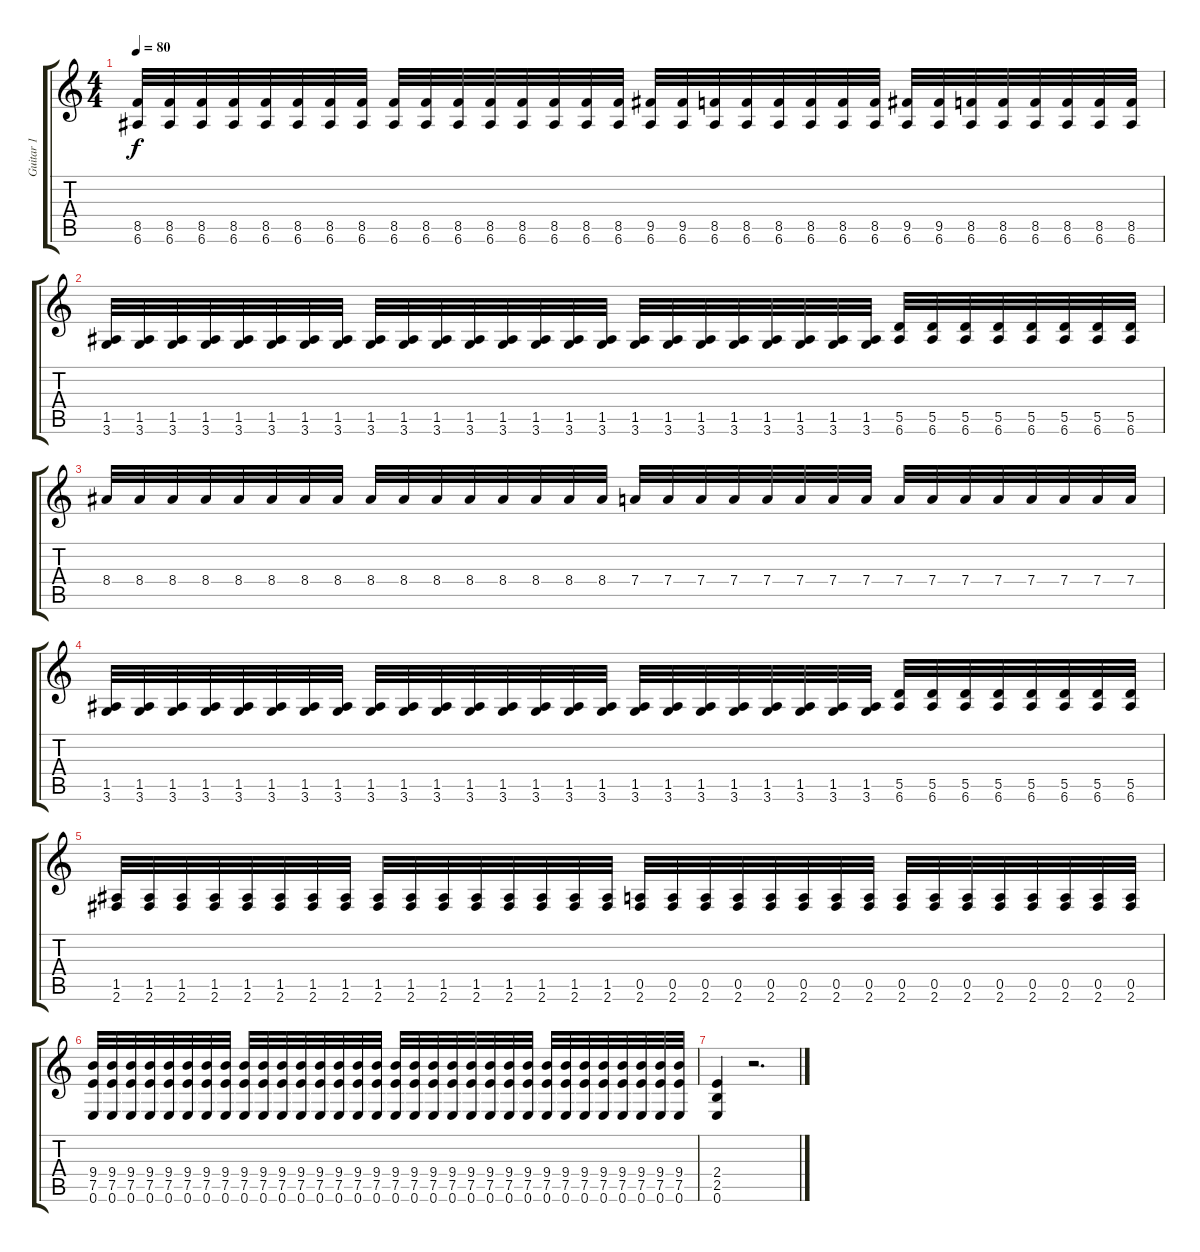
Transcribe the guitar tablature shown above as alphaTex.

\track ("Guitar 1" "Guitar 1") {instrument distortionguitar}
\staff {score tabs}
\tuning (E4 B3 G3 D3 A2 E2) {hide}
\ts (4 4)
\tempo 80
\clef g2
\ks c
(8.5 6.6).32{dy f} (8.5 6.6).32 (8.5 6.6).32 (8.5 6.6).32 (8.5 6.6).32 (8.5 6.6).32 (8.5 6.6).32 (8.5 6.6).32 (8.5 6.6).32 (8.5 6.6).32 (8.5 6.6).32 (8.5 6.6).32 (8.5 6.6).32 (8.5 6.6).32 (8.5 6.6).32 (8.5 6.6).32 (9.5 6.6).32 (9.5 6.6).32 (8.5 6.6).32 (8.5 6.6).32 (8.5 6.6).32 (8.5 6.6).32 (8.5 6.6).32 (8.5 6.6).32 (9.5 6.6).32 (9.5 6.6).32 (8.5 6.6).32 (8.5 6.6).32 (8.5 6.6).32 (8.5 6.6).32 (8.5 6.6).32 (8.5 6.6).32 |
(1.5 3.6).32 (1.5 3.6).32 (1.5 3.6).32 (1.5 3.6).32 (1.5 3.6).32 (1.5 3.6).32 (1.5 3.6).32 (1.5 3.6).32 (1.5 3.6).32 (1.5 3.6).32 (1.5 3.6).32 (1.5 3.6).32 (1.5 3.6).32 (1.5 3.6).32 (1.5 3.6).32 (1.5 3.6).32 (1.5 3.6).32 (1.5 3.6).32 (1.5 3.6).32 (1.5 3.6).32 (1.5 3.6).32 (1.5 3.6).32 (1.5 3.6).32 (1.5 3.6).32 (5.5 6.6).32 (5.5 6.6).32 (5.5 6.6).32 (5.5 6.6).32 (5.5 6.6).32 (5.5 6.6).32 (5.5 6.6).32 (5.5 6.6).32 |
8.4.32 8.4.32 8.4.32 8.4.32 8.4.32 8.4.32 8.4.32 8.4.32 8.4.32 8.4.32 8.4.32 8.4.32 8.4.32 8.4.32 8.4.32 8.4.32 7.4.32 7.4.32 7.4.32 7.4.32 7.4.32 7.4.32 7.4.32 7.4.32 7.4.32 7.4.32 7.4.32 7.4.32 7.4.32 7.4.32 7.4.32 7.4.32 |
(1.5 3.6).32 (1.5 3.6).32 (1.5 3.6).32 (1.5 3.6).32 (1.5 3.6).32 (1.5 3.6).32 (1.5 3.6).32 (1.5 3.6).32 (1.5 3.6).32 (1.5 3.6).32 (1.5 3.6).32 (1.5 3.6).32 (1.5 3.6).32 (1.5 3.6).32 (1.5 3.6).32 (1.5 3.6).32 (1.5 3.6).32 (1.5 3.6).32 (1.5 3.6).32 (1.5 3.6).32 (1.5 3.6).32 (1.5 3.6).32 (1.5 3.6).32 (1.5 3.6).32 (5.5 6.6).32 (5.5 6.6).32 (5.5 6.6).32 (5.5 6.6).32 (5.5 6.6).32 (5.5 6.6).32 (5.5 6.6).32 (5.5 6.6).32 |
(1.5 2.6).32 (1.5 2.6).32 (1.5 2.6).32 (1.5 2.6).32 (1.5 2.6).32 (1.5 2.6).32 (1.5 2.6).32 (1.5 2.6).32 (1.5 2.6).32 (1.5 2.6).32 (1.5 2.6).32 (1.5 2.6).32 (1.5 2.6).32 (1.5 2.6).32 (1.5 2.6).32 (1.5 2.6).32 (0.5 2.6).32 (0.5 2.6).32 (0.5 2.6).32 (0.5 2.6).32 (0.5 2.6).32 (0.5 2.6).32 (0.5 2.6).32 (0.5 2.6).32 (0.5 2.6).32 (0.5 2.6).32 (0.5 2.6).32 (0.5 2.6).32 (0.5 2.6).32 (0.5 2.6).32 (0.5 2.6).32 (0.5 2.6).32 |
(9.4 7.5 0.6).32 (9.4 7.5 0.6).32 (9.4 7.5 0.6).32 (9.4 7.5 0.6).32 (9.4 7.5 0.6).32 (9.4 7.5 0.6).32 (9.4 7.5 0.6).32 (9.4 7.5 0.6).32 (9.4 7.5 0.6).32 (9.4 7.5 0.6).32 (9.4 7.5 0.6).32 (9.4 7.5 0.6).32 (9.4 7.5 0.6).32 (9.4 7.5 0.6).32 (9.4 7.5 0.6).32 (9.4 7.5 0.6).32 (9.4 7.5 0.6).32 (9.4 7.5 0.6).32 (9.4 7.5 0.6).32 (9.4 7.5 0.6).32 (9.4 7.5 0.6).32 (9.4 7.5 0.6).32 (9.4 7.5 0.6).32 (9.4 7.5 0.6).32 (9.4 7.5 0.6).32 (9.4 7.5 0.6).32 (9.4 7.5 0.6).32 (9.4 7.5 0.6).32 (9.4 7.5 0.6).32 (9.4 7.5 0.6).32 (9.4 7.5 0.6).32 (9.4 7.5 0.6).32 |
(2.4 2.5 0.6).4 r.2{d}
